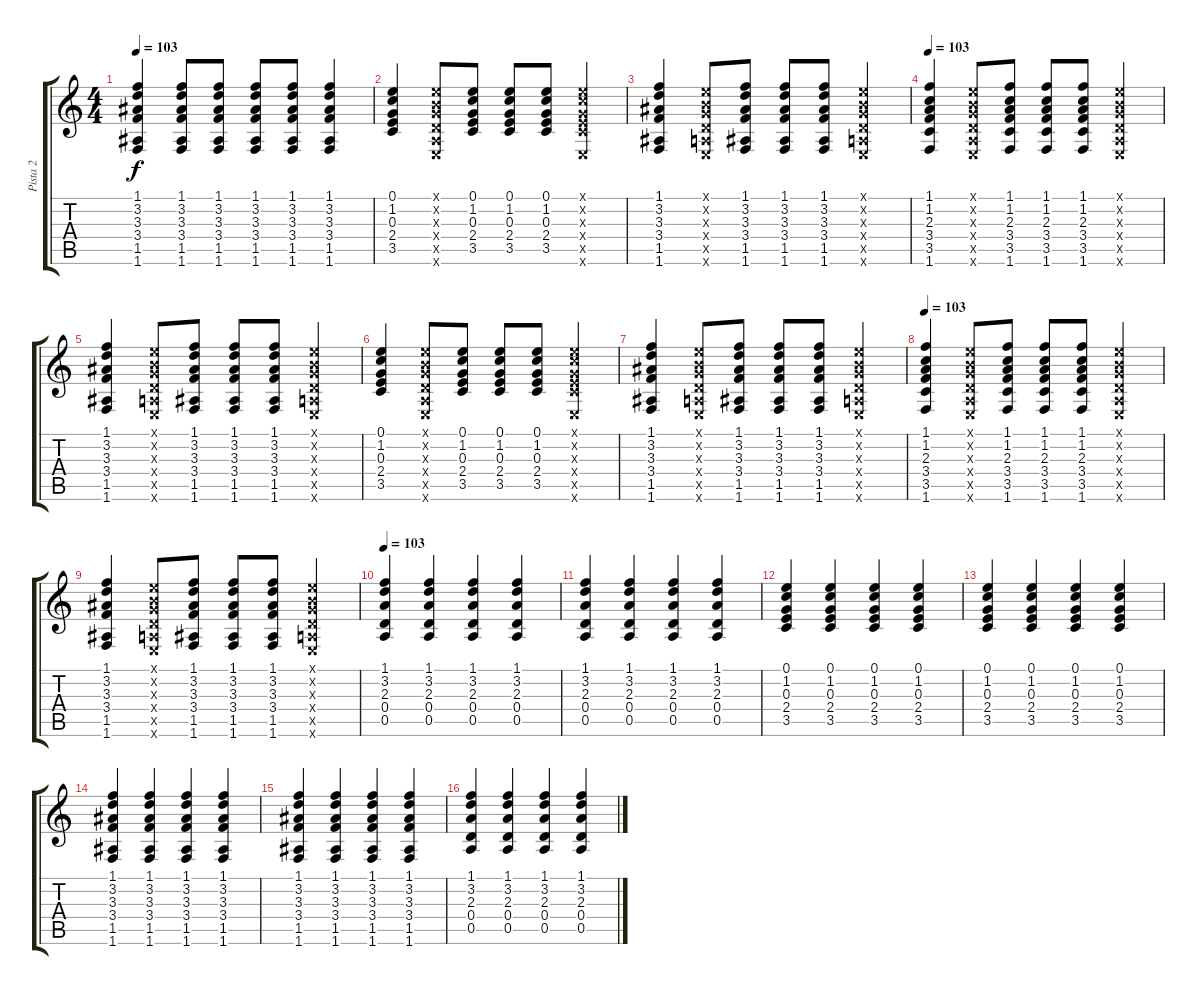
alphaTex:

\track ("Pista 2" "Pista 2") {instrument acousticguitarsteel}
\staff {score tabs}
\tuning (E4 B3 G3 D3 A2 E2) {hide}
\ts (4 4)
\tempo 103
\clef g2
\ks c
(1.1 3.2 3.3 3.4 1.5 1.6).4{dy f} (1.1 3.2 3.3 3.4 1.5 1.6).8 (1.1 3.2 3.3 3.4 1.5 1.6).8 (1.1 3.2 3.3 3.4 1.5 1.6).8 (1.1 3.2 3.3 3.4 1.5 1.6).8 (1.1 3.2 3.3 3.4 1.5 1.6).4 |
(0.1 1.2 0.3 2.4 3.5).4 (0.1{x} 0.2{x} 0.3{x} 0.4{x} 0.5{x} 0.6{x}).8 (0.1 1.2 0.3 2.4 3.5).8 (0.1 1.2 0.3 2.4 3.5).8 (0.1 1.2 0.3 2.4 3.5).8 (0.1{x} 1.2{x} 0.3{x} 2.4{x} 3.5{x} 0.6{x}).4 |
(1.1 3.2 3.3 3.4 1.5 1.6).4 (0.1{x} 0.2{x} 0.3{x} 0.4{x} 0.5{x} 0.6{x}).8 (1.1 3.2 3.3 3.4 1.5 1.6).8 (1.1 3.2 3.3 3.4 1.5 1.6).8 (1.1 3.2 3.3 3.4 1.5 1.6).8 (0.1{x} 0.2{x} 0.3{x} 0.4{x} 0.5{x} 0.6{x}).4 |
\tempo 103
(1.1 1.2 2.3 3.4 3.5 1.6).4 (0.1{x} 0.2{x} 0.3{x} 0.4{x} 0.5{x} 0.6{x}).8 (1.1 1.2 2.3 3.4 3.5 1.6).8 (1.1 1.2 2.3 3.4 3.5 1.6).8 (1.1 1.2 2.3 3.4 3.5 1.6).8 (0.1{x} 0.2{x} 0.3{x} 0.4{x} 0.5{x} 0.6{x}).4 |
(1.1 3.2 3.3 3.4 1.5 1.6).4 (0.1{x} 0.2{x} 0.3{x} 0.4{x} 0.5{x} 0.6{x}).8 (1.1 3.2 3.3 3.4 1.5 1.6).8 (1.1 3.2 3.3 3.4 1.5 1.6).8 (1.1 3.2 3.3 3.4 1.5 1.6).8 (0.1{x} 0.2{x} 0.3{x} 0.4{x} 0.5{x} 0.6{x}).4 |
(0.1 1.2 0.3 2.4 3.5).4 (0.1{x} 0.2{x} 0.3{x} 0.4{x} 0.5{x} 0.6{x}).8 (0.1 1.2 0.3 2.4 3.5).8 (0.1 1.2 0.3 2.4 3.5).8 (0.1 1.2 0.3 2.4 3.5).8 (0.1{x} 1.2{x} 0.3{x} 2.4{x} 3.5{x} 0.6{x}).4 |
(1.1 3.2 3.3 3.4 1.5 1.6).4 (0.1{x} 0.2{x} 0.3{x} 0.4{x} 0.5{x} 0.6{x}).8 (1.1 3.2 3.3 3.4 1.5 1.6).8 (1.1 3.2 3.3 3.4 1.5 1.6).8 (1.1 3.2 3.3 3.4 1.5 1.6).8 (0.1{x} 0.2{x} 0.3{x} 0.4{x} 0.5{x} 0.6{x}).4 |
\tempo 103
(1.1 1.2 2.3 3.4 3.5 1.6).4 (0.1{x} 0.2{x} 0.3{x} 0.4{x} 0.5{x} 0.6{x}).8 (1.1 1.2 2.3 3.4 3.5 1.6).8 (1.1 1.2 2.3 3.4 3.5 1.6).8 (1.1 1.2 2.3 3.4 3.5 1.6).8 (0.1{x} 0.2{x} 0.3{x} 0.4{x} 0.5{x} 0.6{x}).4 |
(1.1 3.2 3.3 3.4 1.5 1.6).4 (0.1{x} 0.2{x} 0.3{x} 0.4{x} 0.5{x} 0.6{x}).8 (1.1 3.2 3.3 3.4 1.5 1.6).8 (1.1 3.2 3.3 3.4 1.5 1.6).8 (1.1 3.2 3.3 3.4 1.5 1.6).8 (0.1{x} 0.2{x} 0.3{x} 0.4{x} 0.5{x} 0.6{x}).4 |
\tempo 102
\tempo 103
(1.1 3.2 2.3 0.4 0.5).4 (1.1 3.2 2.3 0.4 0.5).4 (1.1 3.2 2.3 0.4 0.5).4 (1.1 3.2 2.3 0.4 0.5).4 |
(1.1 3.2 2.3 0.4 0.5).4 (1.1 3.2 2.3 0.4 0.5).4 (1.1 3.2 2.3 0.4 0.5).4 (1.1 3.2 2.3 0.4 0.5).4 |
(0.1 1.2 0.3 2.4 3.5).4 (0.1 1.2 0.3 2.4 3.5).4 (0.1 1.2 0.3 2.4 3.5).4 (0.1 1.2 0.3 2.4 3.5).4 |
(0.1 1.2 0.3 2.4 3.5).4 (0.1 1.2 0.3 2.4 3.5).4 (0.1 1.2 0.3 2.4 3.5).4 (0.1 1.2 0.3 2.4 3.5).4 |
(1.1 3.2 3.3 3.4 1.5 1.6).4 (1.1 3.2 3.3 3.4 1.5 1.6).4 (1.1 3.2 3.3 3.4 1.5 1.6).4 (1.1 3.2 3.3 3.4 1.5 1.6).4 |
(1.1 3.2 3.3 3.4 1.5 1.6).4 (1.1 3.2 3.3 3.4 1.5 1.6).4 (1.1 3.2 3.3 3.4 1.5 1.6).4 (1.1 3.2 3.3 3.4 1.5 1.6).4 |
(1.1 3.2 2.3 0.4 0.5).4 (1.1 3.2 2.3 0.4 0.5).4 (1.1 3.2 2.3 0.4 0.5).4 (1.1 3.2 2.3 0.4 0.5).4
